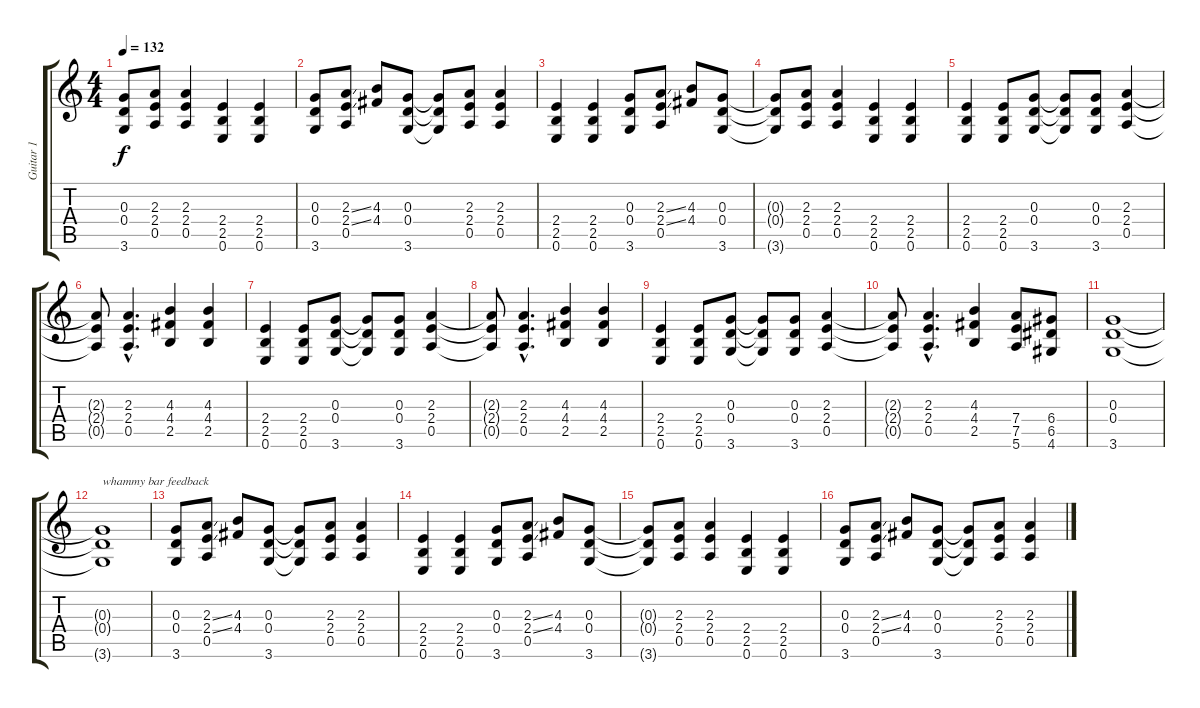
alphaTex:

\track ("Guitar 1" "Guitar 1") {instrument overdrivenguitar}
\staff {score tabs}
\tuning (E4 B3 G3 D3 A2 E2) {hide}
\ts (4 4)
\tempo 132
\clef g2
\ks c
(0.3{t} 0.4{t} 3.6{t}).8{dy f} (2.3 2.4 0.5).8 (2.3 2.4 0.5).4 (2.4 2.5 0.6).4 (2.4 2.5 0.6).4 |
(0.3 0.4 3.6).8 (2.3{ss} 2.4{ss} 0.5).8 (4.3 4.4).8 (0.3 0.4 3.6).8 (0.3{t} 0.4{t} 3.6{t}).8 (2.3 2.4 0.5).8 (2.3 2.4 0.5).4 |
(2.4 2.5 0.6).4 (2.4 2.5 0.6).4 (0.3 0.4 3.6).8 (2.3{ss} 2.4{ss} 0.5).8 (4.3 4.4).8 (0.3 0.4 3.6).8 |
(0.3{t} 0.4{t} 3.6{t}).8 (2.3 2.4 0.5).8 (2.3 2.4 0.5).4 (2.4 2.5 0.6).4 (2.4 2.5 0.6).4 |
(2.4 2.5 0.6).4 (2.4 2.5 0.6).8 (0.3 0.4 3.6).8 (0.3{t} 0.4{t} 3.6{t}).8 (0.3 0.4 3.6).8 (2.3 2.4 0.5).4 |
(2.3{t} 2.4{t} 0.5{t}).8 (2.3{hac} 2.4{hac} 0.5{hac}).4{d} (4.3 4.4 2.5).4 (4.3 4.4 2.5).4 |
(2.4 2.5 0.6).4 (2.4 2.5 0.6).8 (0.3 0.4 3.6).8 (0.3{t} 0.4{t} 3.6{t}).8 (0.3 0.4 3.6).8 (2.3 2.4 0.5).4 |
(2.3{t} 2.4{t} 0.5{t}).8 (2.3{hac} 2.4{hac} 0.5{hac}).4{d} (4.3 4.4 2.5).4 (4.3 4.4 2.5).4 |
(2.4 2.5 0.6).4 (2.4 2.5 0.6).8 (0.3 0.4 3.6).8 (0.3{t} 0.4{t} 3.6{t}).8 (0.3 0.4 3.6).8 (2.3 2.4 0.5).4 |
(2.3{t} 2.4{t} 0.5{t}).8 (2.3{hac} 2.4{hac} 0.5{hac}).4{d} (4.3 4.4 2.5).4 (7.4 7.5 5.6).8 (6.4 6.5 4.6).8 |
(0.3 0.4 3.6).1 |
(0.3{t} 0.4{t} 3.6{t}).1{txt "whammy bar feedback"} |
(0.3 0.4 3.6).8 (2.3{ss} 2.4{ss} 0.5).8 (4.3 4.4).8 (0.3 0.4 3.6).8 (0.3{t} 0.4{t} 3.6{t}).8 (2.3 2.4 0.5).8 (2.3 2.4 0.5).4 |
(2.4 2.5 0.6).4 (2.4 2.5 0.6).4 (0.3 0.4 3.6).8 (2.3{ss} 2.4{ss} 0.5).8 (4.3 4.4).8 (0.3 0.4 3.6).8 |
(0.3{t} 0.4{t} 3.6{t}).8 (2.3 2.4 0.5).8 (2.3 2.4 0.5).4 (2.4 2.5 0.6).4 (2.4 2.5 0.6).4 |
(0.3 0.4 3.6).8 (2.3{ss} 2.4{ss} 0.5).8 (4.3 4.4).8 (0.3 0.4 3.6).8 (0.3{t} 0.4{t} 3.6{t}).8 (2.3 2.4 0.5).8 (2.3 2.4 0.5).4
